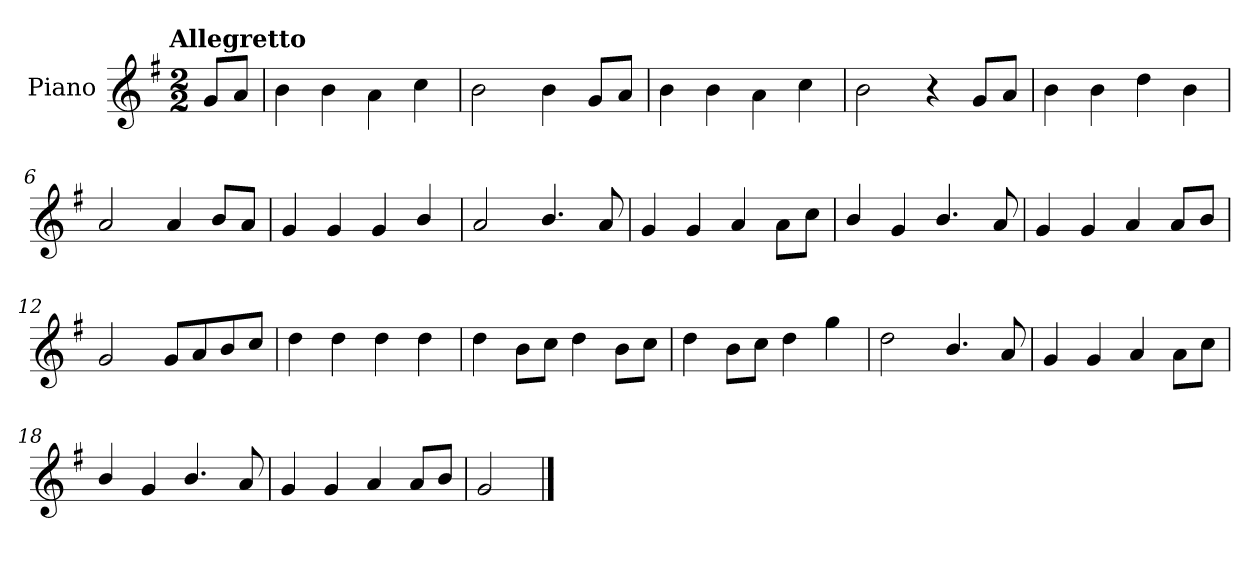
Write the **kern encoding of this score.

**kern
*part1
*staff1
*I"Piano
*I'Pno.
*clefG2
*k[f#]
!!LO:TX:omd:t=Allegretto
*M2/2
*MM116
=
8g/L
8a/J
=1
4b\
4b\
4a\
4cc\
=2
2b\
4b\
8g/L
8a/J
=3
4b\
4b\
4a\
4cc\
=4
2b\
4r
8g/L
8a/J
!!LO:LB:g=z
=5
4b\
4b\
4dd\
4b\
=6
2a/
4a/
8b/L
8a/J
=7
4g/
4g/
4g/
4b/
=8
2a/
4.b/
8a/
=9
4g/
4g/
4a/
8a\L
8cc\J
=10
4b/
4g/
4.b/
8a/
!!LO:LB:g=z
=11
4g/
4g/
4a/
8a/L
8b/J
=12
2g/
8g/L
8a/
8b/
8cc/J
=13
4dd\
4dd\
4dd\
4dd\
=14
4dd\
8b\L
8cc\J
4dd\
8b\L
8cc\J
=15
4dd\
8b\L
8cc\J
4dd\
4gg\
!!LO:LB:g=z
=16
2dd\
4.b/
8a/
=17
4g/
4g/
4a/
8a\L
8cc\J
=18
4b/
4g/
4.b/
8a/
=19
4g/
4g/
4a/
8a/L
8b/J
=20
2g/
==
*-
